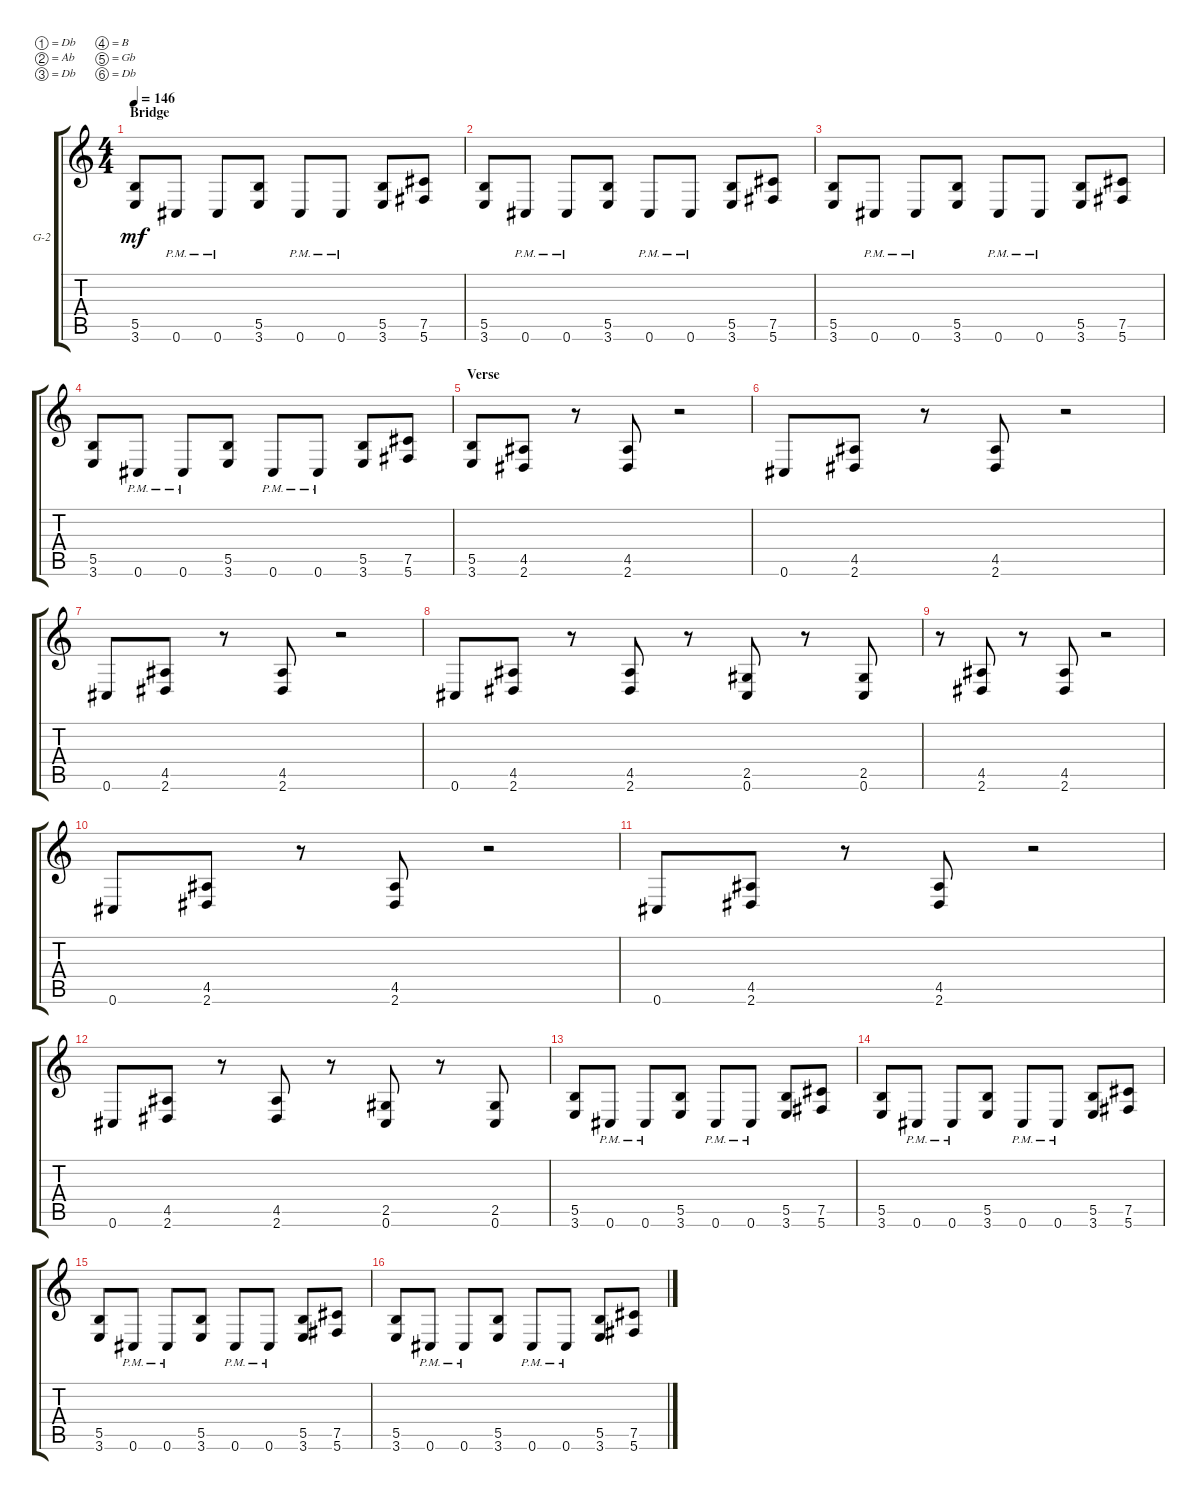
\defaultSystemsLayout 4
\bracketExtendMode groupsimilarinstruments
\firstSystemTrackNameOrientation horizontal
\otherSystemsTrackNameOrientation horizontal
\track ("Guitar 2" "G-2") {instrument distortionguitar}
\staff {score tabs}
\tuning (Db4 Ab3 Db3 B2 Gb2 Db2)
\ts (4 4)
\section ("" "Bridge")
\tempo 146
\clef g2
\ks c
(3.6 5.5).8{dy mf} 0.6{pm}.8 0.6{pm}.8 (3.6 5.5).8 0.6{pm}.8 0.6{pm}.8 (3.6 5.5).8 (5.6 7.5).8 |
(3.6 5.5).8 0.6{pm}.8 0.6{pm}.8 (3.6 5.5).8 0.6{pm}.8 0.6{pm}.8 (3.6 5.5).8 (5.6 7.5).8 |
(3.6 5.5).8 0.6{pm}.8 0.6{pm}.8 (3.6 5.5).8 0.6{pm}.8 0.6{pm}.8 (3.6 5.5).8 (5.6 7.5).8 |
(3.6 5.5).8 0.6{pm}.8 0.6{pm}.8 (3.6 5.5).8 0.6{pm}.8 0.6{pm}.8 (3.6 5.5).8 (5.6 7.5).8 |
\section ("" "Verse")
(3.6 5.5).8 (2.6 4.5).8 r.8 (2.6 4.5).8 r.2 |
0.6.8 (2.6 4.5).8 r.8 (2.6 4.5).8 r.2 |
0.6.8 (2.6 4.5).8 r.8 (2.6 4.5).8 r.2 |
0.6.8 (2.6 4.5).8 r.8 (2.6 4.5).8 r.8 (0.6 2.5).8 r.8 (0.6 2.5).8 |
r.8 (2.6 4.5).8 r.8 (2.6 4.5).8 r.2 |
0.6.8 (2.6 4.5).8 r.8 (2.6 4.5).8 r.2 |
0.6.8 (2.6 4.5).8 r.8 (2.6 4.5).8 r.2 |
0.6.8 (2.6 4.5).8 r.8 (2.6 4.5).8 r.8 (0.6 2.5).8 r.8 (0.6 2.5).8 |
(3.6 5.5).8 0.6{pm}.8 0.6{pm}.8 (3.6 5.5).8 0.6{pm}.8 0.6{pm}.8 (3.6 5.5).8 (5.6 7.5).8 |
(3.6 5.5).8 0.6{pm}.8 0.6{pm}.8 (3.6 5.5).8 0.6{pm}.8 0.6{pm}.8 (3.6 5.5).8 (5.6 7.5).8 |
(3.6 5.5).8 0.6{pm}.8 0.6{pm}.8 (3.6 5.5).8 0.6{pm}.8 0.6{pm}.8 (3.6 5.5).8 (5.6 7.5).8 |
(3.6 5.5).8 0.6{pm}.8 0.6{pm}.8 (3.6 5.5).8 0.6{pm}.8 0.6{pm}.8 (3.6 5.5).8 (5.6 7.5).8
